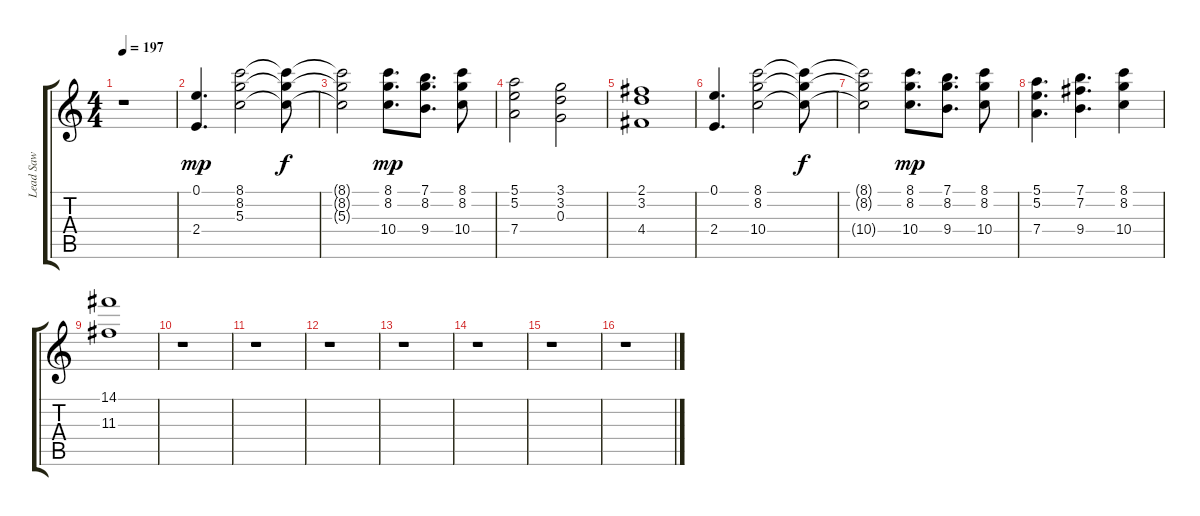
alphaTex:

\track ("Lead Saw" "Lead Saw") {instrument overdrivenguitar}
\staff {score tabs}
\tuning (E4 B3 G3 D3 A2 E2) {hide}
\ts (4 4)
\tempo 197
\clef g2
\ks c
r.1{dy mp} |
(0.1 2.4).4{d} (8.1 8.2 5.3).2 (8.1{t} 8.2{t} 5.3{t}).8{dy f} |
(8.1{t} 8.2{t} 5.3{t}).2 (8.1 8.2 10.4).8{d dy mp} (7.1 8.2 9.4).8{d} (8.1 8.2 10.4).8 |
(5.1 5.2 7.4).2 (3.1 3.2 0.3).2 |
(2.1 3.2 4.4).1 |
(0.1 2.4).4{d} (8.1 8.2 10.4).2 (8.1{t} 8.2{t} 10.4{t}).8{dy f} |
(8.1{t} 8.2{t} 10.4{t}).2 (8.1 8.2 10.4).8{d dy mp} (7.1 8.2 9.4).8{d} (8.1 8.2 10.4).8 |
(5.1 5.2 7.4).4{d} (7.1 7.2 9.4).4{d} (8.1 8.2 10.4).4 |
(14.1 11.3).1 |
r.1 |
r.1 |
r.1 |
r.1 |
r.1 |
r.1 |
r.1
